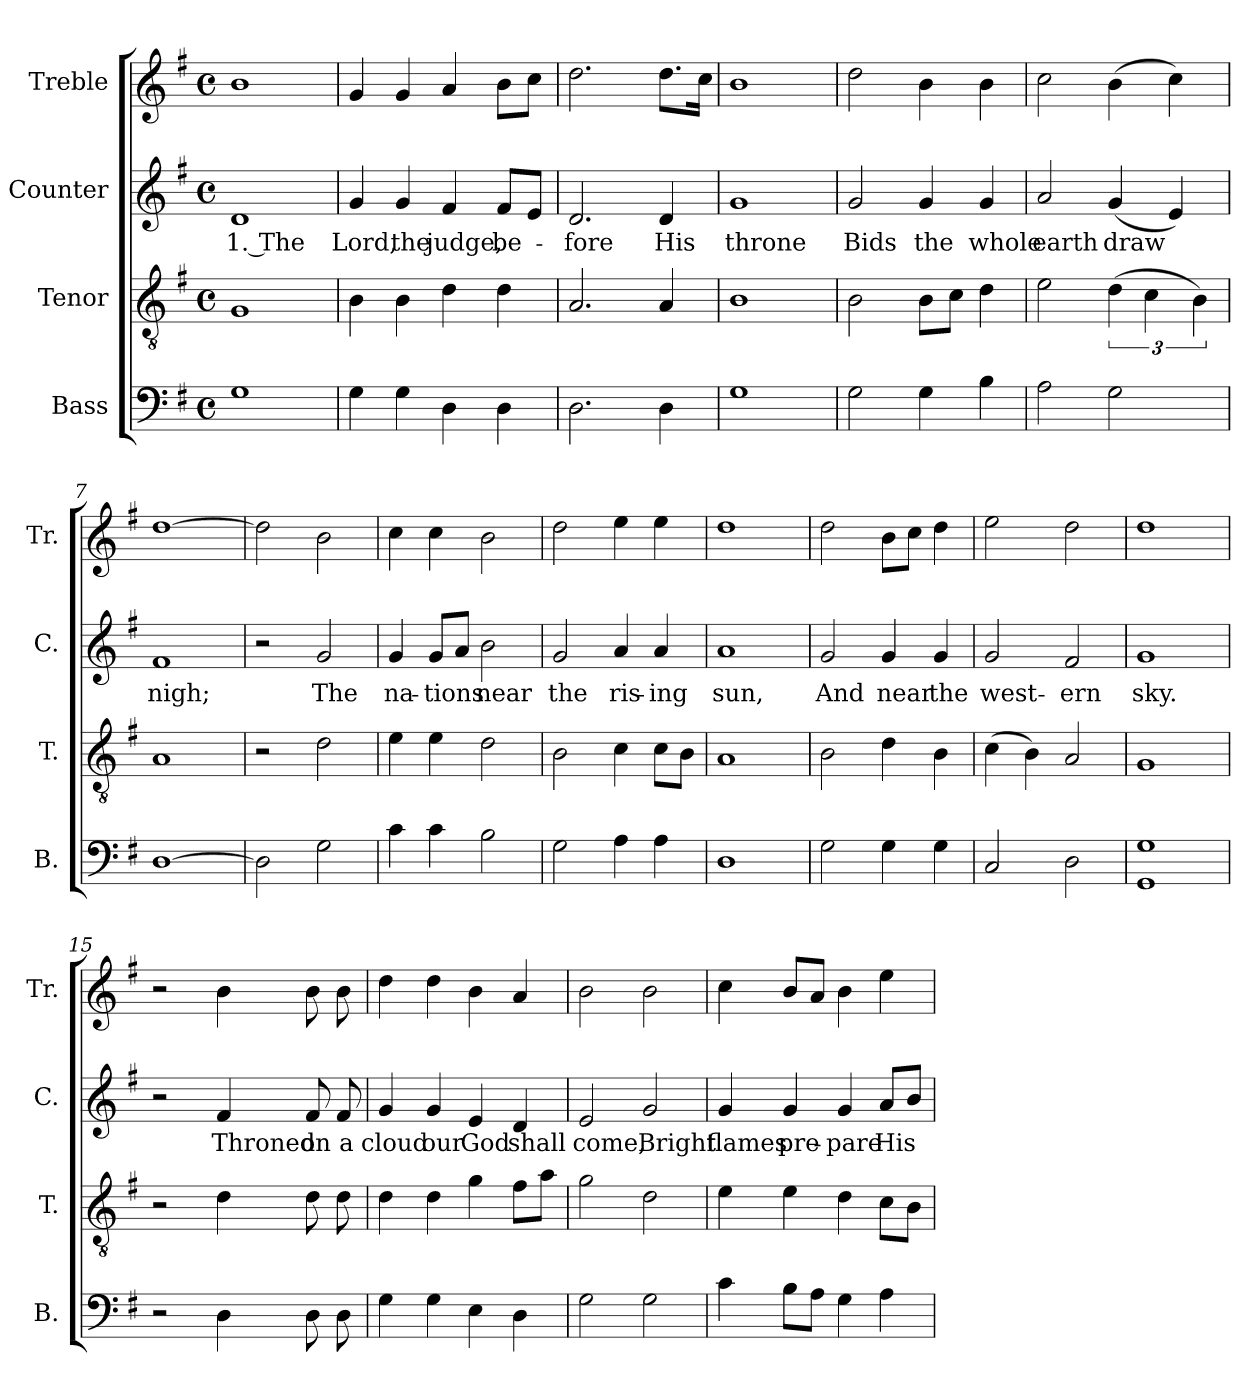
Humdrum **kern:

**kern	**kern	**kern	**text	**kern
*part4	*part3	*part2	*part2	*part1
*staff4	*staff3	*staff2	*staff2	*staff1
*I"Bass	*I"Tenor	*I"Counter	*	*I"Treble
*I'B.	*I'T.	*I'C.	*	*I'Tr.
*clefF4	*clefGv2	*clefG2	*	*clefG2
*k[f#]	*k[f#]	*k[f#]	*	*k[f#]
*M4/4	*M4/4	*M4/4	*	*M4/4
*met(c)	*met(c)	*met(c)	*	*met(c)
=1	=1	=1	=1	=1
1G	1G	1d	1. The	1b
=2	=2	=2	=2	=2
4G\	4B\	4g/	Lord,	4g/
4G\	4B\	4g/	the	4g/
4D\	4d\	4f#/	judge,	4a/
4D\	4d\	8f#/L	be-	8b\L
.	.	8e/J	.	8cc\J
=3	=3	=3	=3	=3
2.D\	2.A/	2.d/	-fore	2.dd\
4D\	4A/	4d/	His	8.dd\L
.	.	.	.	16cc\Jk
=4	=4	=4	=4	=4
1G	1B	1g	throne	1b
=5	=5	=5	=5	=5
2G\	2B\	2g/	Bids	2dd\
4G\	8B\L	4g/	the	4b\
.	8c\J	.	.	.
4B\	4d\	4g/	whole	4b\
=6	=6	=6	=6	=6
2A\	2e\	2a/	earth	2cc\
2G\	(6d\	(4g/	draw	(4b\
.	6c\	.	.	.
.	.	4e/)	.	4cc\)
.	6B\)	.	.	.
=7	=7	=7	=7	=7
[1D	1A	1f#	nigh;	[1dd
=8	=8	=8	=8	=8
2D\]	2r	2r	.	2dd\]
2G\	2d\	2g/	The	2b\
=9	=9	=9	=9	=9
4c\	4e\	4g/	na-	4cc\
4c\	4e\	8g/L	-tions	4cc\
.	.	8a/J	.	.
2B\	2d\	2b\	near	2b\
=10	=10	=10	=10	=10
2G\	2B\	2g/	the	2dd\
4A\	4c\	4a/	ris-	4ee\
4A\	8c\L	4a/	-ing	4ee\
.	8B\J	.	.	.
!!LO:LB:g=z
=11	=11	=11	=11	=11
1D	1A	1a	sun,	1dd
=12	=12	=12	=12	=12
2G\	2B\	2g/	And	2dd\
4G\	4d\	4g/	near	8b\L
.	.	.	.	8cc\J
4G\	4B\	4g/	the	4dd\
=13	=13	=13	=13	=13
2C/	(4c\	2g/	west-	2ee\
.	4B\)	.	.	.
2D\	2A/	2f#/	-ern	2dd\
=14	=14	=14	=14	=14
1GG 1G	1G	1g	sky.	1dd
=15	=15	=15	=15	=15
2r	2r	2r	.	2r
4D\	4d\	4f#/	Throned	4b\
8D\	8d\	8f#/	on	8b\
8D\	8d\	8f#/	a	8b\
=16	=16	=16	=16	=16
4G\	4d\	4g/	cloud	4dd\
4G\	4d\	4g/	our	4dd\
4E\	4g\	4e/	God	4b\
4D\	8f#\L	4d/	shall	4a/
.	8a\J	.	.	.
=17	=17	=17	=17	=17
2G\	2g\	2e/	come,	2b\
2G\	2d\	2g/	Bright	2b\
=18	=18	=18	=18	=18
4c\	4e\	4g/	flames	4cc\
8B\L	4e\	4g/	pre-	8b/L
8A\J	.	.	.	8a/J
4G\	4d\	4g/	-pare	4b\
4A\	8c\L	8a/L	His	4ee\
.	8B\J	8b/J	.	.
=	=	=	=	=
*-	*-	*-	*-	*-
